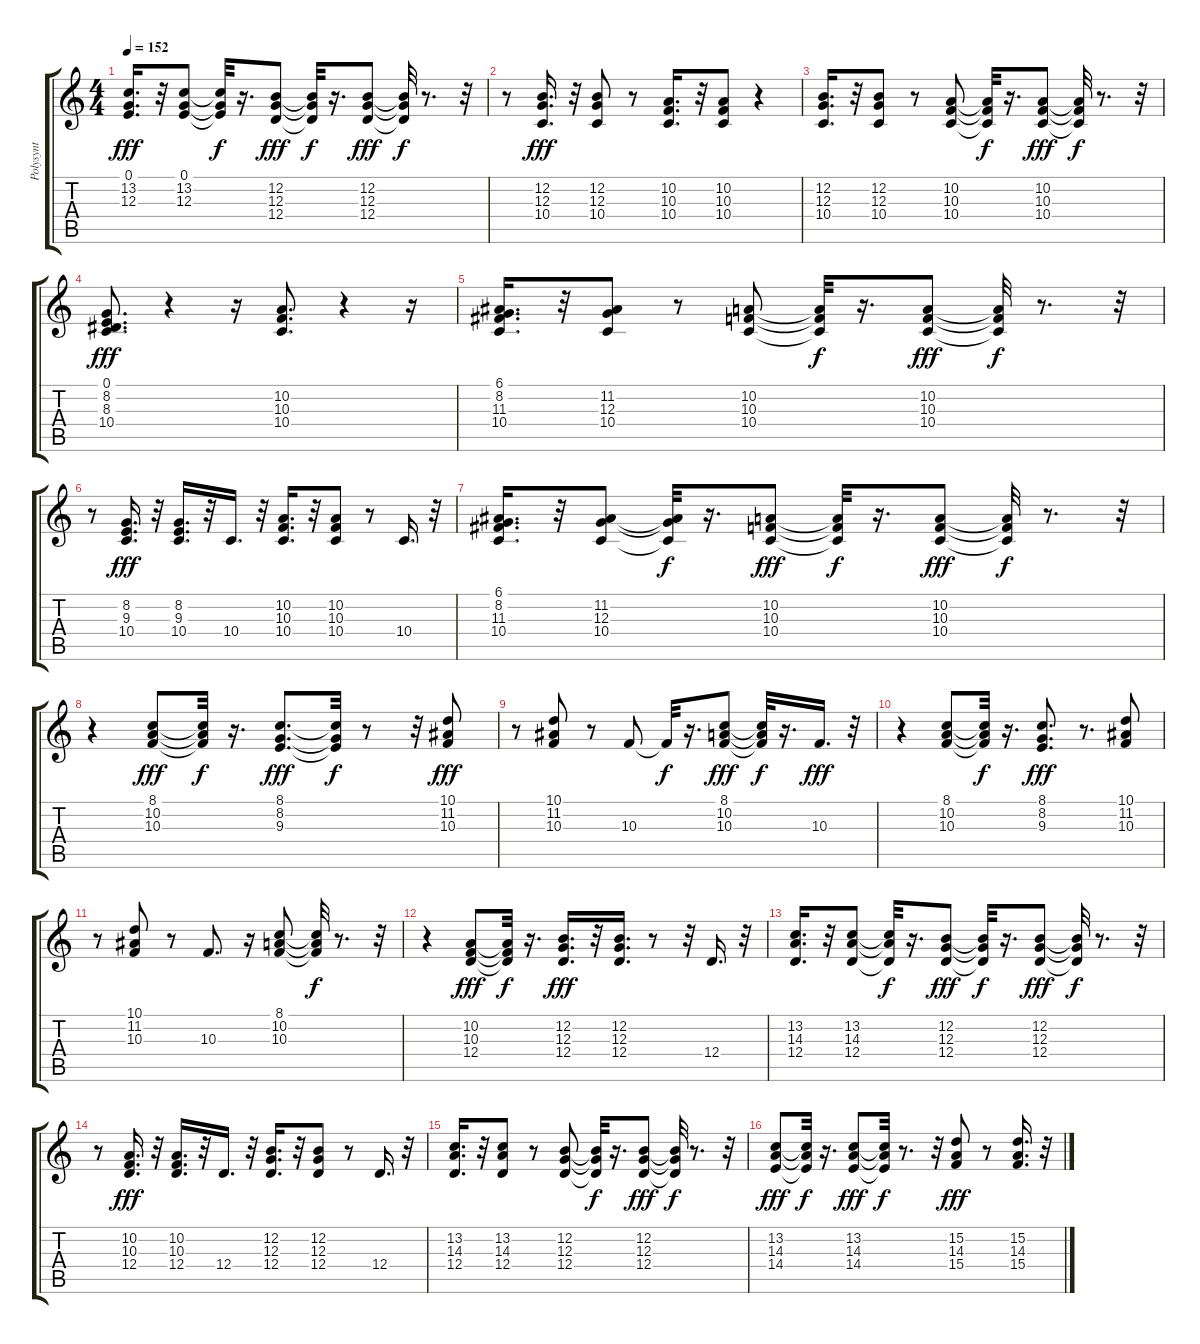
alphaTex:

\track ("Polysynt" "Polysynt") {instrument pad3polysynth}
\staff {score tabs}
\tuning (E4 B3 G3 D3 A2 E2) {hide}
\ts (4 4)
\tempo 152
\clef g2
\ks c
(0.1 13.2 12.3).16{d dy fff} r.32 (0.1 13.2 12.3).8 (0.1{t} 13.2{t} 12.3{t}).32{dy f} r.16{d} (12.2 12.3 12.4).8{dy fff} (12.2{t} 12.3{t} 12.4{t}).32{dy f} r.16{d} (12.2 12.3 12.4).8{dy fff} (12.2{t} 12.3{t} 12.4{t}).32{dy f} r.8{d} r.32 |
r.8 (12.2 12.3 10.4).16{d dy fff} r.32 (12.2 12.3 10.4).8 r.8 (10.2 10.3 10.4).16{d} r.32 (10.2 10.3 10.4).8 r.4 |
(12.2 12.3 10.4).16{d} r.32 (12.2 12.3 10.4).8 r.8 (10.2 10.3 10.4).8 (10.2{t} 10.3{t} 10.4{t}).32{dy f} r.16{d} (10.2 10.3 10.4).8{dy fff} (10.2{t} 10.3{t} 10.4{t}).32{dy f} r.8{d} r.32 |
(0.1 8.2 8.3 10.4).8{d dy fff} r.4 r.16 (10.2 10.3 10.4).8{d} r.4 r.16 |
(6.1 8.2 11.3 10.4).16{d} r.32 (11.2 12.3 10.4).8 r.8 (10.2 10.3 10.4).8 (10.2{t} 10.3{t} 10.4{t}).32{dy f} r.16{d} (10.2 10.3 10.4).8{dy fff} (10.2{t} 10.3{t} 10.4{t}).32{dy f} r.8{d} r.32 |
r.8 (8.2 9.3 10.4).16{d dy fff} r.32 (8.2 9.3 10.4).16{d} r.32 10.4.16{d} r.32 (10.2 10.3 10.4).16{d} r.32 (10.2 10.3 10.4).8 r.8 10.4.16{d} r.32 |
(6.1 8.2 11.3 10.4).16{d} r.32 (11.2 12.3 10.4).8 (11.2{t} 12.3{t} 10.4{t}).32{dy f} r.16{d} (10.2 10.3 10.4).8{dy fff} (10.2{t} 10.3{t} 10.4{t}).32{dy f} r.16{d} (10.2 10.3 10.4).8{dy fff} (10.2{t} 10.3{t} 10.4{t}).32{dy f} r.8{d} r.32 |
r.4 (8.1 10.2 10.3).8{dy fff} (8.1{t} 10.2{t} 10.3{t}).32{dy f} r.16{d} (8.1 8.2 9.3).8{d dy fff} (8.1{t} 8.2{t} 9.3{t}).32{dy f} r.8 r.32 (10.1 11.2 10.3).8{dy fff} |
r.8 (10.1 11.2 10.3).8 r.8 10.3.8 10.3{t}.32{dy f} r.16{d} (8.1 10.2 10.3).8{dy fff} (8.1{t} 10.2{t} 10.3{t}).32{dy f} r.16{d} 10.3.16{d dy fff} r.32 |
r.4 (8.1 10.2 10.3).8 (8.1{t} 10.2{t} 10.3{t}).32{dy f} r.16{d} (8.1 8.2 9.3).8{d dy fff} r.8{d} (10.1 11.2 10.3).8 |
r.8 (10.1 11.2 10.3).8 r.8 10.3.8{d} r.16 (8.1 10.2 10.3).8 (8.1{t} 10.2{t} 10.3{t}).32{dy f} r.8{d} r.32 |
r.4 (10.2 10.3 12.4).8{dy fff} (10.2{t} 10.3{t} 12.4{t}).32{dy f} r.16{d} (12.2 12.3 12.4).16{d dy fff} r.32 (12.2 12.3 12.4).16{d} r.8 r.32 12.4.16{d} r.32 |
(13.2 14.3 12.4).16{d} r.32 (13.2 14.3 12.4).8 (13.2{t} 14.3{t} 12.4{t}).32{dy f} r.16{d} (12.2 12.3 12.4).8{dy fff} (12.2{t} 12.3{t} 12.4{t}).32{dy f} r.16{d} (12.2 12.3 12.4).8{dy fff} (12.2{t} 12.3{t} 12.4{t}).32{dy f} r.8{d} r.32 |
r.8 (10.2 10.3 12.4).16{d dy fff} r.32 (10.2 10.3 12.4).16{d} r.32 12.4.16{d} r.32 (12.2 12.3 12.4).16{d} r.32 (12.2 12.3 12.4).8 r.8 12.4.16{d} r.32 |
(13.2 14.3 12.4).16{d} r.32 (13.2 14.3 12.4).8 r.8 (12.2 12.3 12.4).8 (12.2{t} 12.3{t} 12.4{t}).32{dy f} r.16{d} (12.2 12.3 12.4).8{dy fff} (12.2{t} 12.3{t} 12.4{t}).32{dy f} r.8{d} r.32 |
(13.2 14.3 14.4).8{dy fff} (13.2{t} 14.3{t} 14.4{t}).32{dy f} r.16{d} (13.2 14.3 14.4).8{dy fff} (13.2{t} 14.3{t} 14.4{t}).32{dy f} r.8{d} r.32 (15.2 14.3 15.4).8{dy fff} r.8 (15.2 14.3 15.4).16{d} r.32
